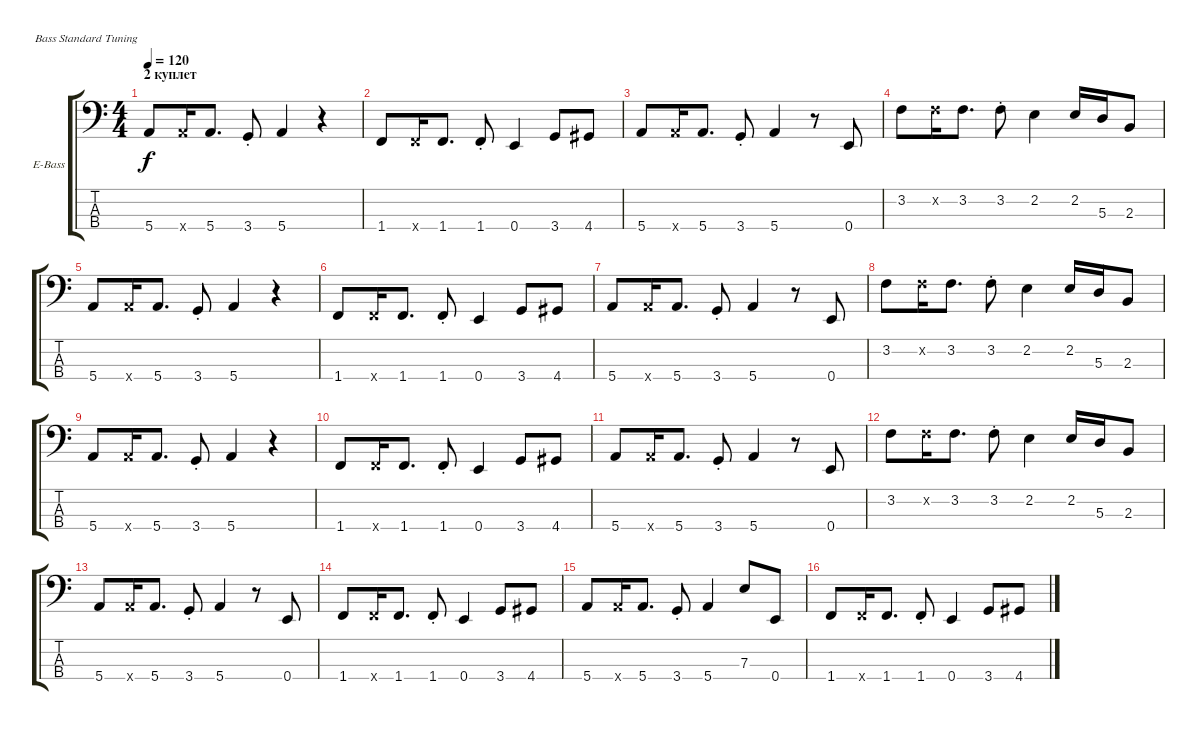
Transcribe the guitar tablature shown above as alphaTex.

\defaultSystemsLayout 4
\bracketExtendMode groupsimilarinstruments
\firstSystemTrackNameOrientation horizontal
\otherSystemsTrackNameOrientation horizontal
\track ("Electric Bass" "E-Bass") {instrument electricbassfinger}
\staff {score tabs}
\tuning (G2 D2 A1 E1)
\ts (4 4)
\section ("" "2 куплет")
\tempo 120
\clef f4
\ks c
5.4.8{dy f} 5.4{x}.16 5.4.8{d} 3.4{st}.8 5.4.4 r.4 |
1.4.8 1.4{x}.16 1.4.8{d} 1.4{st}.8 0.4.4 3.4.8 4.4.8 |
5.4.8 5.4{x}.16 5.4.8{d} 3.4{st}.8 5.4.4 r.8 0.4.8 |
3.2.8 3.2{x}.16 3.2.8{d} 3.2{st}.8 2.2.4 2.2.16 5.3.16 2.3.8 |
5.4.8 5.4{x}.16 5.4.8{d} 3.4{st}.8 5.4.4 r.4 |
1.4.8 1.4{x}.16 1.4.8{d} 1.4{st}.8 0.4.4 3.4.8 4.4.8 |
5.4.8 5.4{x}.16 5.4.8{d} 3.4{st}.8 5.4.4 r.8 0.4.8 |
3.2.8 3.2{x}.16 3.2.8{d} 3.2{st}.8 2.2.4 2.2.16 5.3.16 2.3.8 |
5.4.8 5.4{x}.16 5.4.8{d} 3.4{st}.8 5.4.4 r.4 |
1.4.8 1.4{x}.16 1.4.8{d} 1.4{st}.8 0.4.4 3.4.8 4.4.8 |
5.4.8 5.4{x}.16 5.4.8{d} 3.4{st}.8 5.4.4 r.8 0.4.8 |
3.2.8 3.2{x}.16 3.2.8{d} 3.2{st}.8 2.2.4 2.2.16 5.3.16 2.3.8 |
5.4.8 5.4{x}.16 5.4.8{d} 3.4{st}.8 5.4.4 r.8 0.4.8 |
1.4.8 1.4{x}.16 1.4.8{d} 1.4{st}.8 0.4.4 3.4.8 4.4.8 |
5.4.8 5.4{x}.16 5.4.8{d} 3.4{st}.8 5.4.4 7.3.8 0.4.8 |
1.4.8 1.4{x}.16 1.4.8{d} 1.4{st}.8 0.4.4 3.4.8 4.4.8
